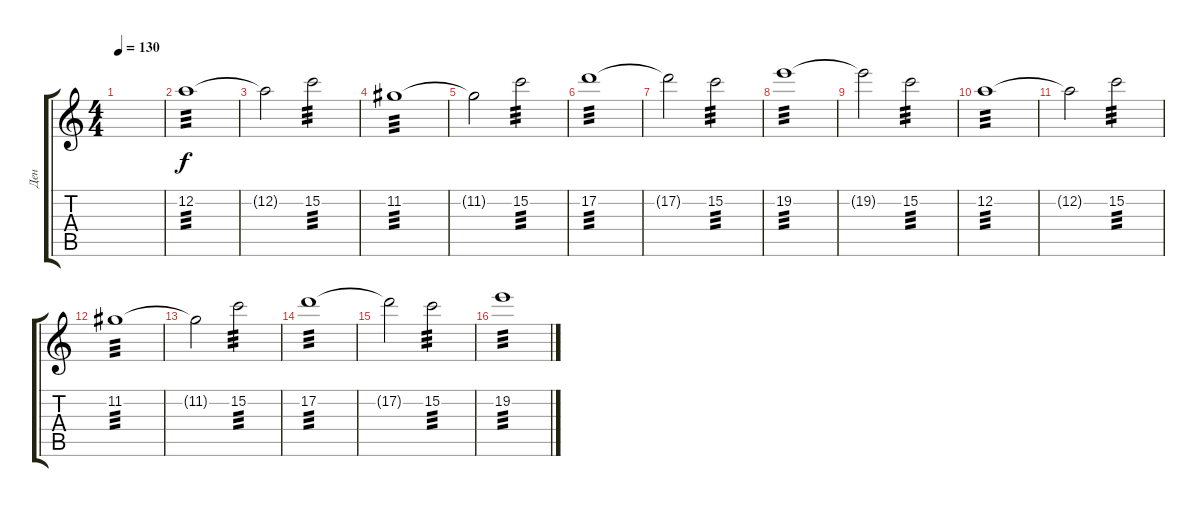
\track ("Ден" "Ден") {instrument electricguitarclean}
\staff {score tabs}
\tuning (D4 A3 F3 C3 G2 C2) {hide}
\ts (4 4)
\tempo 130
\clef g2
\ks c
|
12.2.1{tp 3} |
12.2{t}.2 15.2.2{tp 3} |
11.2.1{tp 3} |
11.2{t}.2 15.2.2{tp 3} |
17.2.1{tp 3} |
17.2{t}.2 15.2.2{tp 3} |
19.2.1{tp 3} |
19.2{t}.2 15.2.2{tp 3} |
12.2.1{tp 3} |
12.2{t}.2 15.2.2{tp 3} |
11.2.1{tp 3} |
11.2{t}.2 15.2.2{tp 3} |
17.2.1{tp 3} |
17.2{t}.2 15.2.2{tp 3} |
19.2.1{tp 3}
